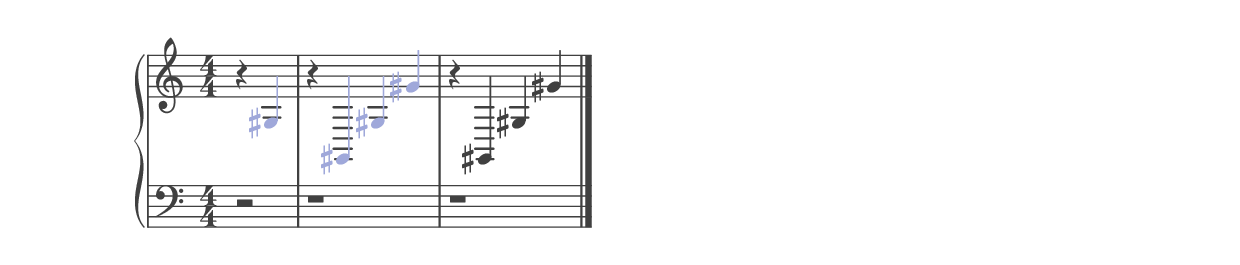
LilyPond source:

%% ----------------------------------------------------------------------------
%% Generated on: 2018 December 27
%% Note Name: G3#
%% Octave: 3
%% Clef: treble
%% Filename: 049-36-3-treble-G3#
%% ----------------------------------------------------------------------------

\version "2.19.82"

\include "../piano_note_colors.ly"

\header {
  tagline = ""
}

upper = {
  \clef treble
  \numericTimeSignature
  \override NoteHead.color = #colorized-note
  \override Stem.color = #colorized-note
  \override Accidental.color = #colorized-note
  % treble note in color
  r4 gis4
  % treble octave in color
  r4 gis,4 gis4 gis'4
  \override NoteHead.color = #default-black
  \override Stem.color = #default-black
  \override Accidental.color = #default-black
  % treble octave repeat in black
  r4 gis,4 gis4 gis'4
  \bar "|."
}

lower = {
  \clef bass
  \numericTimeSignature
  \override NoteHead.color = #colorized-note
  \override Stem.color = #colorized-note
  \override Accidental.color = #colorized-note
  % bass note in color
  r2
  % bass octave in color
  r1
  \override NoteHead.color = #default-black
  \override Stem.color = #default-black
  \override Accidental.color = #default-black
  % bass octave repeat in black
  r1
}

\score {
  \new PianoStaff <<
    \context Score
    \applyContext #(override-color-for-all-grobs default-black)
    \time 4/4
    \partial 2
    \new Staff = upper { \upper }
    \new Staff = lower { \lower }
  >>
  \layout { }
  \midi { }
}